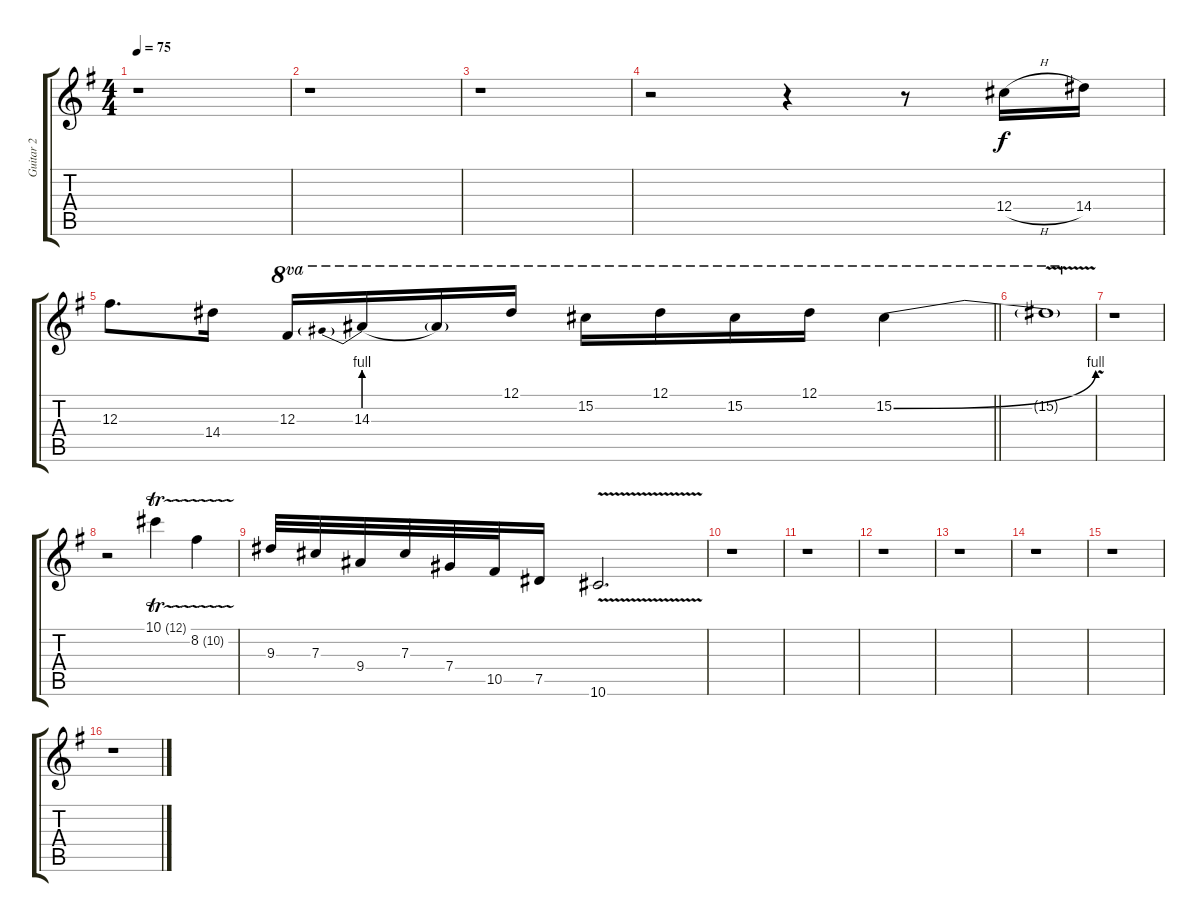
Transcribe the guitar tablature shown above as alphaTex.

\track ("Guitar 2" "Guitar 2") {instrument overdrivenguitar}
\staff {score tabs}
\tuning (Eb4 Bb3 Gb3 Db3 Ab2 Eb2) {hide}
\ts (4 4)
\tempo 75
\clef g2
\ks g
r.1{dy f} |
r.1 |
r.1 |
r.2 r.4 r.8 12.4{h}.16 14.4.16 |
\barLineRight lightlight
12.3.8{d} 14.4.16 12.3.16{ot 8va} 14.3{be (prebend 0 4 60 4)}.16{ot 8va} 14.3{t}.16{ot 8va} 12.1.16{ot 8va} 15.2.16{ot 8va} 12.1.16{ot 8va} 15.2.16{ot 8va} 12.1.16{ot 8va} 15.2{be (bend 0 0 60 4)}.4{ot 8va} |
15.2{v t}.1{ot 8va} |
r.1 |
r.2 10.1{tr (12 32)}.4 8.2{tr (10 32)}.4 |
9.3.32 7.3.32 9.4.32 7.3.32 7.4.32 10.5.32 7.5.16 10.6{v}.2{d} |
r.1 |
r.1 |
r.1 |
r.1 |
r.1 |
r.1 |
r.1
